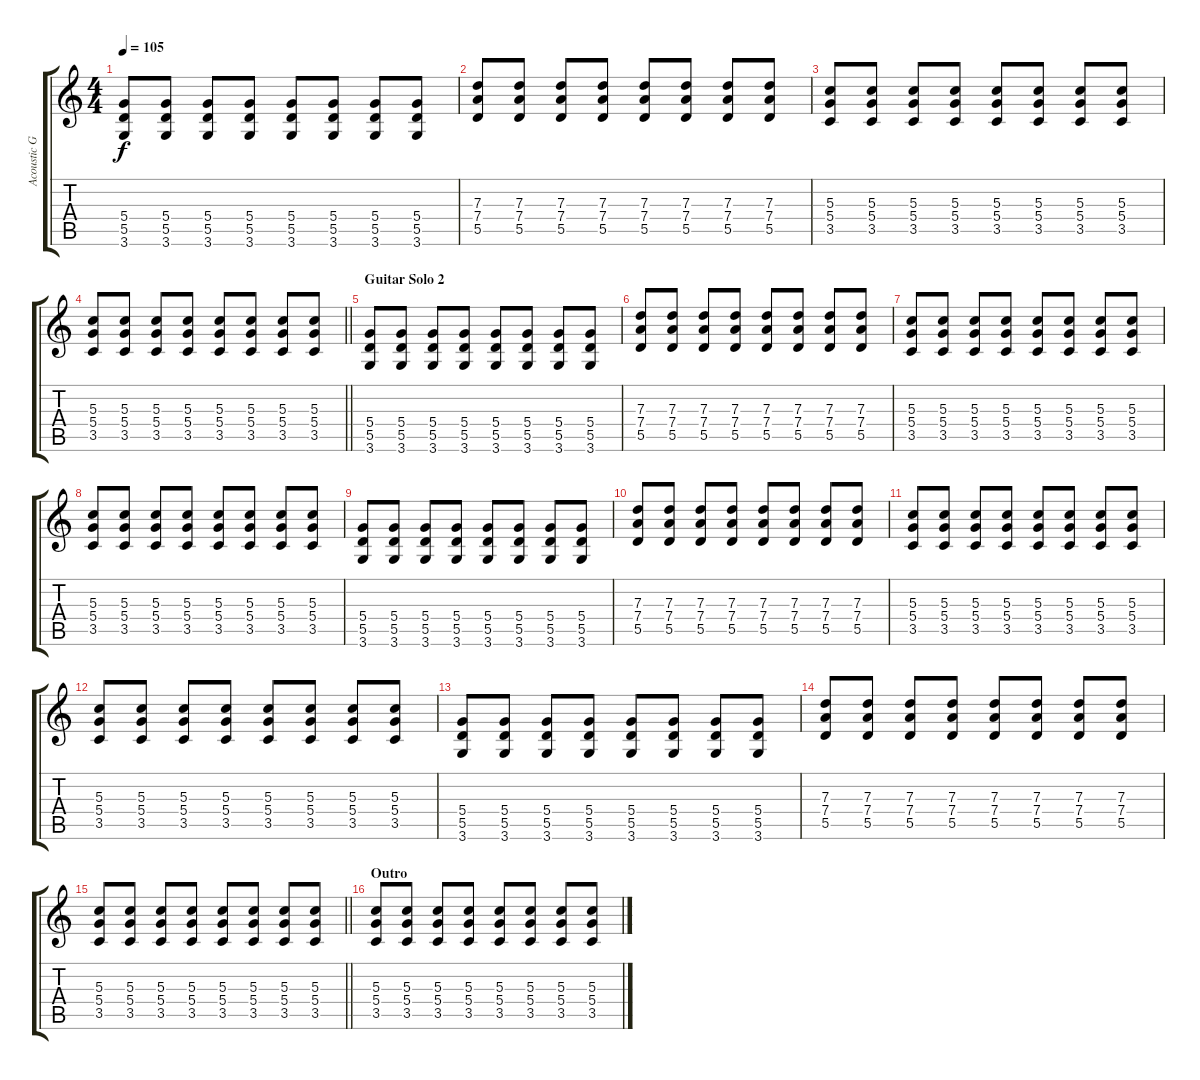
\track ("Acoustic Guitar 1" "Acoustic G") {instrument acousticguitarnylon}
\staff {score tabs}
\tuning (E4 B3 G3 D3 A2 E2) {hide}
\ts (4 4)
\tempo 105
\clef g2
\ks c
(5.4 5.5 3.6).8{dy f} (5.4 5.5 3.6).8 (5.4 5.5 3.6).8 (5.4 5.5 3.6).8 (5.4 5.5 3.6).8 (5.4 5.5 3.6).8 (5.4 5.5 3.6).8 (5.4 5.5 3.6).8 |
(7.3 7.4 5.5).8 (7.3 7.4 5.5).8 (7.3 7.4 5.5).8 (7.3 7.4 5.5).8 (7.3 7.4 5.5).8 (7.3 7.4 5.5).8 (7.3 7.4 5.5).8 (7.3 7.4 5.5).8 |
(5.3 5.4 3.5).8 (5.3 5.4 3.5).8 (5.3 5.4 3.5).8 (5.3 5.4 3.5).8 (5.3 5.4 3.5).8 (5.3 5.4 3.5).8 (5.3 5.4 3.5).8 (5.3 5.4 3.5).8 |
\barLineRight lightlight
(5.3 5.4 3.5).8 (5.3 5.4 3.5).8 (5.3 5.4 3.5).8 (5.3 5.4 3.5).8 (5.3 5.4 3.5).8 (5.3 5.4 3.5).8 (5.3 5.4 3.5).8 (5.3 5.4 3.5).8 |
\section ("" "Guitar Solo 2")
(5.4 5.5 3.6).8 (5.4 5.5 3.6).8 (5.4 5.5 3.6).8 (5.4 5.5 3.6).8 (5.4 5.5 3.6).8 (5.4 5.5 3.6).8 (5.4 5.5 3.6).8 (5.4 5.5 3.6).8 |
(7.3 7.4 5.5).8 (7.3 7.4 5.5).8 (7.3 7.4 5.5).8 (7.3 7.4 5.5).8 (7.3 7.4 5.5).8 (7.3 7.4 5.5).8 (7.3 7.4 5.5).8 (7.3 7.4 5.5).8 |
(5.3 5.4 3.5).8 (5.3 5.4 3.5).8 (5.3 5.4 3.5).8 (5.3 5.4 3.5).8 (5.3 5.4 3.5).8 (5.3 5.4 3.5).8 (5.3 5.4 3.5).8 (5.3 5.4 3.5).8 |
(5.3 5.4 3.5).8 (5.3 5.4 3.5).8 (5.3 5.4 3.5).8 (5.3 5.4 3.5).8 (5.3 5.4 3.5).8 (5.3 5.4 3.5).8 (5.3 5.4 3.5).8 (5.3 5.4 3.5).8 |
(5.4 5.5 3.6).8 (5.4 5.5 3.6).8 (5.4 5.5 3.6).8 (5.4 5.5 3.6).8 (5.4 5.5 3.6).8 (5.4 5.5 3.6).8 (5.4 5.5 3.6).8 (5.4 5.5 3.6).8 |
(7.3 7.4 5.5).8 (7.3 7.4 5.5).8 (7.3 7.4 5.5).8 (7.3 7.4 5.5).8 (7.3 7.4 5.5).8 (7.3 7.4 5.5).8 (7.3 7.4 5.5).8 (7.3 7.4 5.5).8 |
(5.3 5.4 3.5).8 (5.3 5.4 3.5).8 (5.3 5.4 3.5).8 (5.3 5.4 3.5).8 (5.3 5.4 3.5).8 (5.3 5.4 3.5).8 (5.3 5.4 3.5).8 (5.3 5.4 3.5).8 |
(5.3 5.4 3.5).8 (5.3 5.4 3.5).8 (5.3 5.4 3.5).8 (5.3 5.4 3.5).8 (5.3 5.4 3.5).8 (5.3 5.4 3.5).8 (5.3 5.4 3.5).8 (5.3 5.4 3.5).8 |
(5.4 5.5 3.6).8 (5.4 5.5 3.6).8 (5.4 5.5 3.6).8 (5.4 5.5 3.6).8 (5.4 5.5 3.6).8 (5.4 5.5 3.6).8 (5.4 5.5 3.6).8 (5.4 5.5 3.6).8 |
(7.3 7.4 5.5).8 (7.3 7.4 5.5).8 (7.3 7.4 5.5).8 (7.3 7.4 5.5).8 (7.3 7.4 5.5).8 (7.3 7.4 5.5).8 (7.3 7.4 5.5).8 (7.3 7.4 5.5).8 |
\barLineRight lightlight
(5.3 5.4 3.5).8 (5.3 5.4 3.5).8 (5.3 5.4 3.5).8 (5.3 5.4 3.5).8 (5.3 5.4 3.5).8 (5.3 5.4 3.5).8 (5.3 5.4 3.5).8 (5.3 5.4 3.5).8 |
\section ("" "Outro")
(5.3 5.4 3.5).8 (5.3 5.4 3.5).8 (5.3 5.4 3.5).8 (5.3 5.4 3.5).8 (5.3 5.4 3.5).8 (5.3 5.4 3.5).8 (5.3 5.4 3.5).8 (5.3 5.4 3.5).8
